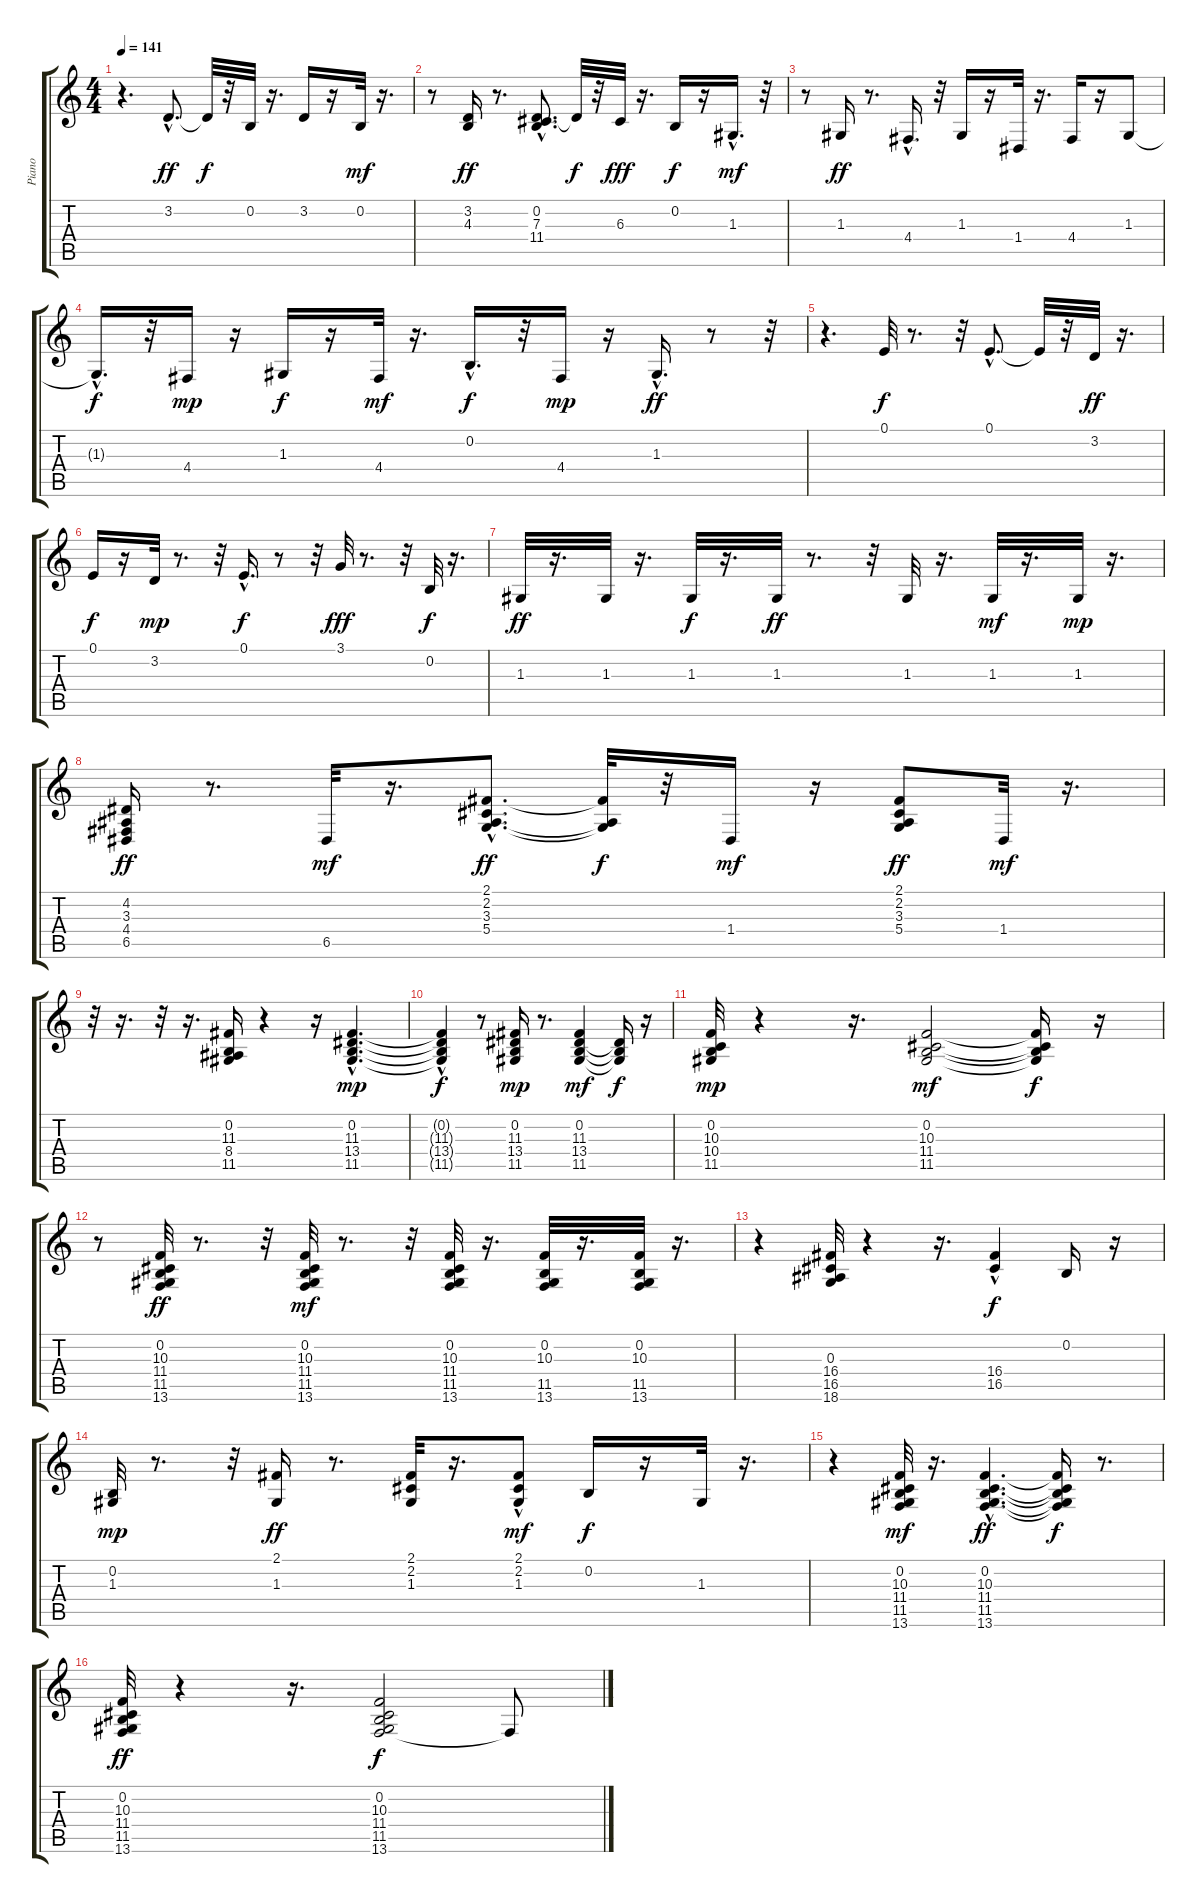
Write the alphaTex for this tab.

\track ("Piano" "Piano") {instrument honkytonkpiano}
\staff {score tabs}
\tuning (E4 B3 G3 D3 A2 E2) {hide}
\ts (4 4)
\tempo 141
\clef g2
\ks c
r.4{d dy mf} 3.2{hac}.8{d dy ff} 3.2{t}.32{dy f} r.32 0.2.32 r.16{d} 3.2.16 r.16 0.2.32{dy mf} r.16{d} |
r.8 (3.2 4.3).16{dy ff} r.8{d} (0.2 7.3{hac} 11.4).8{d} 7.3{t}.32{dy f} r.32 6.3.32{dy fff} r.16{d} 0.2.16{dy f} r.16 1.3{hac}.16{d dy mf} r.32 |
r.8 1.3.16{dy ff} r.8{d} 4.4{hac}.16{d} r.32 1.3.16 r.16 1.4.32 r.16{d} 4.4.16 r.16 1.3.8 |
1.3{hac t}.16{d dy f} r.32 4.4.16{dy mp} r.16 1.3.16{dy f} r.16 4.4.32{dy mf} r.16{d} 0.2{hac}.16{d dy f} r.32 4.4.16{dy mp} r.16 1.3{hac}.16{d dy ff} r.8 r.32 |
r.4{d} 0.1.32{dy f} r.8{d} r.32 0.1{hac}.8{d} 0.1{t}.32 r.32 3.2.32{dy ff} r.16{d} |
0.1.16{dy f} r.16 3.2.32{dy mp} r.8{d} r.32 0.1{hac}.16{d dy f} r.8 r.32 3.1.32{dy fff} r.8{d} r.32 0.2.32{dy f} r.16{d} |
1.3.32{dy ff} r.16{d} 1.3.32 r.16{d} 1.3.32{dy f} r.16{d} 1.3.32{dy ff} r.8{d} r.32 1.3.32 r.16{d} 1.3.32{dy mf} r.16{d} 1.3.32{dy mp} r.16{d} |
(4.2 3.3 4.4 6.5).16{dy ff} r.8{d} 6.5.32{dy mf} r.16{d} (2.1{hac} 2.2{hac} 3.3{hac} 5.4{hac}).8{d dy ff} (2.1{t} 3.3{t} 5.4{t}).32{dy f} r.32 1.4.16{dy mf} r.16 (2.1 2.2 3.3 5.4).8{dy ff} 1.4.32{dy mf} r.16{d} |
r.32 r.16{d} r.32 r.16{d} (0.2 11.3 8.4 11.5).16 r.4 r.16 (0.2{hac} 11.3{hac} 13.4{hac} 11.5{hac}).4{d dy mp} |
(0.2{hac t} 11.3{hac t} 13.4{hac t} 11.5{t}).4{dy f} r.8 (0.2 11.3 13.4 11.5).16{dy mp} r.8{d} (0.2 11.3 13.4 11.5).4{dy mf} (0.2{t} 13.4{t} 11.5{t}).16{dy f} r.16 |
(0.2 10.3 10.4 11.5).32{dy mp} r.4 r.16{d} (0.2 10.3 11.4 11.5).2{dy mf} (0.2{t} 10.3{t} 11.4{t} 11.5{t}).16{dy f} r.16 |
r.8 (0.2 10.3 11.4 11.5 13.6).32{dy ff} r.8{d} r.32 (0.2 10.3 11.4 11.5 13.6).32{dy mf} r.8{d} r.32 (0.2 10.3 11.4 11.5 13.6).32 r.16{d} (0.2 10.3 11.5 13.6).32 r.16{d} (0.2 10.3 11.5 13.6).32 r.16{d} |
r.4 (0.3 16.4 16.5 18.6).32 r.4 r.16{d} (16.4{hac} 16.5{hac}).4{dy f} 0.2.16 r.16 |
(0.2 1.3).32{dy mp} r.8{d} r.32 (2.1 1.3).16{dy ff} r.8{d} (2.1 2.2 1.3).32 r.16{d} (2.1{hac} 2.2{hac} 1.3).8{dy mf} 0.2.16{dy f} r.16 1.3.32 r.16{d} |
r.4 (0.2 10.3 11.4 11.5 13.6).32{dy mf} r.16{d} (0.2{hac} 10.3{hac} 11.4{hac} 11.5{hac} 13.6{hac}).4{d dy ff} (0.2{t} 10.3{t} 11.4{t} 11.5{t} 13.6{t}).16{dy f} r.8{d} |
(0.2 10.3 11.4 11.5 13.6).32{dy ff} r.4 r.16{d} (0.2 10.3 11.4 11.5 13.6).2{dy f} 13.6{t}.8
